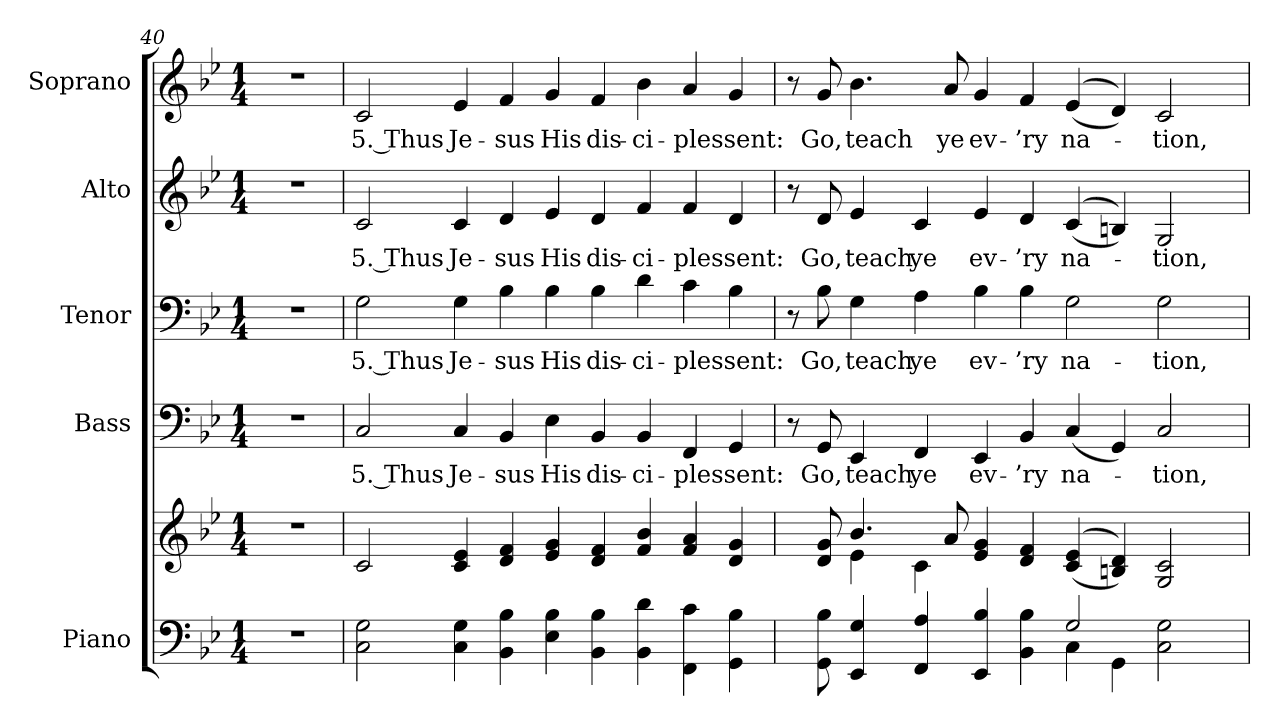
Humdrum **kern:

**kern	**kern	**kern	**text	**kern	**text	**kern	**text	**kern	**text
*part5	*part5	*part4	*part4	*part3	*part3	*part2	*part2	*part1	*part1
*staff6	*staff5	*staff4	*staff4	*staff3	*staff3	*staff2	*staff2	*staff1	*staff1
*I"Piano	*	*I"Bass	*	*I"Tenor	*	*I"Alto	*	*I"Soprano	*
*I'Pno.	*	*I'B.	*	*I'T.	*	*I'A.	*	*I'S.	*
!!LO:PB:g=z
*clefF4	*clefG2	*clefF4	*	*clefF4	*	*clefG2	*	*clefG2	*
*k[b-e-]	*k[b-e-]	*k[b-e-]	*	*k[b-e-]	*	*k[b-e-]	*	*k[b-e-]	*
*B-:	*B-:	*B-:	*	*B-:	*	*B-:	*	*B-:	*
*M1/4	*M1/4	*M1/4	*	*M1/4	*	*M1/4	*	*M1/4	*
=40	=40	=40	=40	=40	=40	=40	=40	=40	=40
!LO:N:vis=1	!LO:N:vis=1	!LO:N:vis=1	!	!LO:N:vis=1	!	!LO:N:vis=1	!	!LO:N:vis=1	!
4r	4r	4r	.	4r	.	4r	.	4r	.
!!LO:PB:g=z
=41	=41	=41	=41	=41	=41	=41	=41	=41	=41
!	!	!	!LO:LY:b:color=#000000	!	!	!	!	!	!
!	!	!	!	!	!LO:LY:b:color=#000000	!	!	!	!
!	!	!	!	!	!	!	!LO:LY:b:color=#000000	!	!
!	!	!	!	!	!	!	!	!	!LO:LY:b:color=#000000
2Ci\ 2Gi	2ci/	2Ci/	5. Thus	2Gi\	5. Thus	2ci/	5. Thus	2ci/	5. Thus
!	!	!	!LO:LY:b:color=#000000	!	!	!	!	!	!
!	!	!	!	!	!LO:LY:b:color=#000000	!	!	!	!
!	!	!	!	!	!	!	!LO:LY:b:color=#000000	!	!
!	!	!	!	!	!	!	!	!	!LO:LY:b:color=#000000
4Ci\ 4Gi	4ci/ 4e-i	4Ci/	Je-	4Gi\	Je-	4ci/	Je-	4e-i/	Je-
!	!	!	!LO:LY:b:color=#000000	!	!	!	!	!	!
!	!	!	!	!	!LO:LY:b:color=#000000	!	!	!	!
!	!	!	!	!	!	!	!LO:LY:b:color=#000000	!	!
!	!	!	!	!	!	!	!	!	!LO:LY:b:color=#000000
4BB-i\ 4B-i	4di/ 4fi	4BB-i/	-sus	4B-i\	-sus	4di/	-sus	4fi/	-sus
!	!	!	!LO:LY:b:color=#000000	!	!	!	!	!	!
!	!	!	!	!	!LO:LY:b:color=#000000	!	!	!	!
!	!	!	!	!	!	!	!LO:LY:b:color=#000000	!	!
!	!	!	!	!	!	!	!	!	!LO:LY:b:color=#000000
4E-i\ 4B-i	4e-i/ 4gi	4E-i\	His	4B-i\	His	4e-i/	His	4gi/	His
!	!	!	!LO:LY:b:color=#000000	!	!	!	!	!	!
!	!	!	!	!	!LO:LY:b:color=#000000	!	!	!	!
!	!	!	!	!	!	!	!LO:LY:b:color=#000000	!	!
!	!	!	!	!	!	!	!	!	!LO:LY:b:color=#000000
4BB-i\ 4B-i	4di/ 4fi	4BB-i/	dis-	4B-i\	dis-	4di/	dis-	4fi/	dis-
!	!	!	!LO:LY:b:color=#000000	!	!	!	!	!	!
!	!	!	!	!	!LO:LY:b:color=#000000	!	!	!	!
!	!	!	!	!	!	!	!LO:LY:b:color=#000000	!	!
!	!	!	!	!	!	!	!	!	!LO:LY:b:color=#000000
4BB-i\ 4di	4fi/ 4b-i	4BB-i/	-ci-	4di\	-ci-	4fi/	-ci-	4b-i\	-ci-
!	!	!	!LO:LY:b:color=#000000	!	!	!	!	!	!
!	!	!	!	!	!LO:LY:b:color=#000000	!	!	!	!
!	!	!	!	!	!	!	!LO:LY:b:color=#000000	!	!
!	!	!	!	!	!	!	!	!	!LO:LY:b:color=#000000
4FFi\ 4ci	4fi/ 4ai	4FFi/	-ples	4ci\	-ples	4fi/	-ples	4ai/	-ples
!	!	!	!LO:LY:b:color=#000000	!	!	!	!	!	!
!	!	!	!	!	!LO:LY:b:color=#000000	!	!	!	!
!	!	!	!	!	!	!	!LO:LY:b:color=#000000	!	!
!	!	!	!	!	!	!	!	!	!LO:LY:b:color=#000000
4GGi\ 4B-i	4di/ 4gi	4GGi/	sent:	4B-i\	sent:	4di/	sent:	4gi/	sent:
!!LO:PB:g=z
=42	=42	=42	=42	=42	=42	=42	=42	=42	=42
*^	*^	*	*	*	*	*	*	*	*
8ryy	1ryy	8ryy	4ryy	8r	.	8r	.	8r	.	8r	.
!	!	!	!	!	!LO:LY:b:color=#000000	!	!	!	!	!	!
!	!	!	!	!	!	!	!LO:LY:b:color=#000000	!	!	!	!
!	!	!	!	!	!	!	!	!	!LO:LY:b:color=#000000	!	!
!	!	!	!	!	!	!	!	!	!	!	!LO:LY:b:color=#000000
8GGi\ 8B-i	.	8di/ 8gi	.	8GGi/	Go,	8B-i\	Go,	8di/	Go,	8gi/	Go,
!	!	!	!	!	!LO:LY:b:color=#000000	!	!	!	!	!	!
!	!	!	!	!	!	!	!LO:LY:b:color=#000000	!	!	!	!
!	!	!	!	!	!	!	!	!	!LO:LY:b:color=#000000	!	!
!	!	!	!	!	!	!	!	!	!	!	!LO:LY:b:color=#000000
4EE-i/ 4Gi	.	4.b-i/	4e-i\	4EE-i/	teach	4Gi\	teach	4e-i/	teach	4.b-i\	teach
!	!	!	!	!	!LO:LY:b:color=#000000	!	!	!	!	!	!
!	!	!	!	!	!	!	!LO:LY:b:color=#000000	!	!	!	!
!	!	!	!	!	!	!	!	!	!LO:LY:b:color=#000000	!	!
4FFi/ 4Ai	.	.	4ci\	4FFi/	ye	4Ai\	ye	4ci/	ye	.	.
!	!	!	!	!	!	!	!	!	!	!	!LO:LY:b:color=#000000
.	.	8ai/	.	.	.	.	.	.	.	8ai/	ye
!	!	!	!	!	!LO:LY:b:color=#000000	!	!	!	!	!	!
!	!	!	!	!	!	!	!LO:LY:b:color=#000000	!	!	!	!
!	!	!	!	!	!	!	!	!	!LO:LY:b:color=#000000	!	!
!	!	!	!	!	!	!	!	!	!	!	!LO:LY:b:color=#000000
4EE-i/ 4B-i	.	4e-i/ 4gi	4ryy	4EE-i/	ev-	4B-i\	ev-	4e-i/	ev-	4gi/	ev-
!	!	!	!	!	!LO:LY:b:color=#000000	!	!	!	!	!	!
!	!	!	!	!	!	!	!LO:LY:b:color=#000000	!	!	!	!
!	!	!	!	!	!	!	!	!	!LO:LY:b:color=#000000	!	!
!	!	!	!	!	!	!	!	!	!	!	!LO:LY:b:color=#000000
4BB-i\ 4B-i	4ryy	4di/ 4fi	1ryy	4BB-i/	-’ry	4B-i\	-’ry	4di/	-’ry	4fi/	-’ry
!	!	!	!	!	!LO:LY:b:color=#000000	!	!	!	!	!	!
!	!	!	!	!	!	!	!LO:LY:b:color=#000000	!	!	!	!
!	!	!	!	!	!	!	!	!	!LO:LY:b:color=#000000	!	!
!	!	!	!	!	!	!	!	!	!	!	!LO:LY:b:color=#000000
2Gi/	4Ci\	((4ci/ 4e-i	.	(4Ci/	na-	2Gi\	na-	((4ci/	na-	((4e-i/	na-
.	4GGi\	4Bni/ 4di))	.	4GGi/)	.	.	.	4Bni/))	.	4di/))	.
!	!	!	!	!	!LO:LY:b:color=#000000	!	!	!	!	!	!
!	!	!	!	!	!	!	!LO:LY:b:color=#000000	!	!	!	!
!	!	!	!	!	!	!	!	!	!LO:LY:b:color=#000000	!	!
!	!	!	!	!	!	!	!	!	!	!	!LO:LY:b:color=#000000
2Ci\ 2Gi	4ryy	2Gi/ 2ci	.	2Ci/	-tion,	2Gi\	-tion,	2Gi/	-tion,	2ci/	-tion,
.	4ryy	.	4ryy	.	.	.	.	.	.	.	.
*v	*v	*	*	*	*	*	*	*	*	*	*
*	*v	*v	*	*	*	*	*	*	*	*
=	=	=	=	=	=	=	=	=	=
*-	*-	*-	*-	*-	*-	*-	*-	*-	*-
